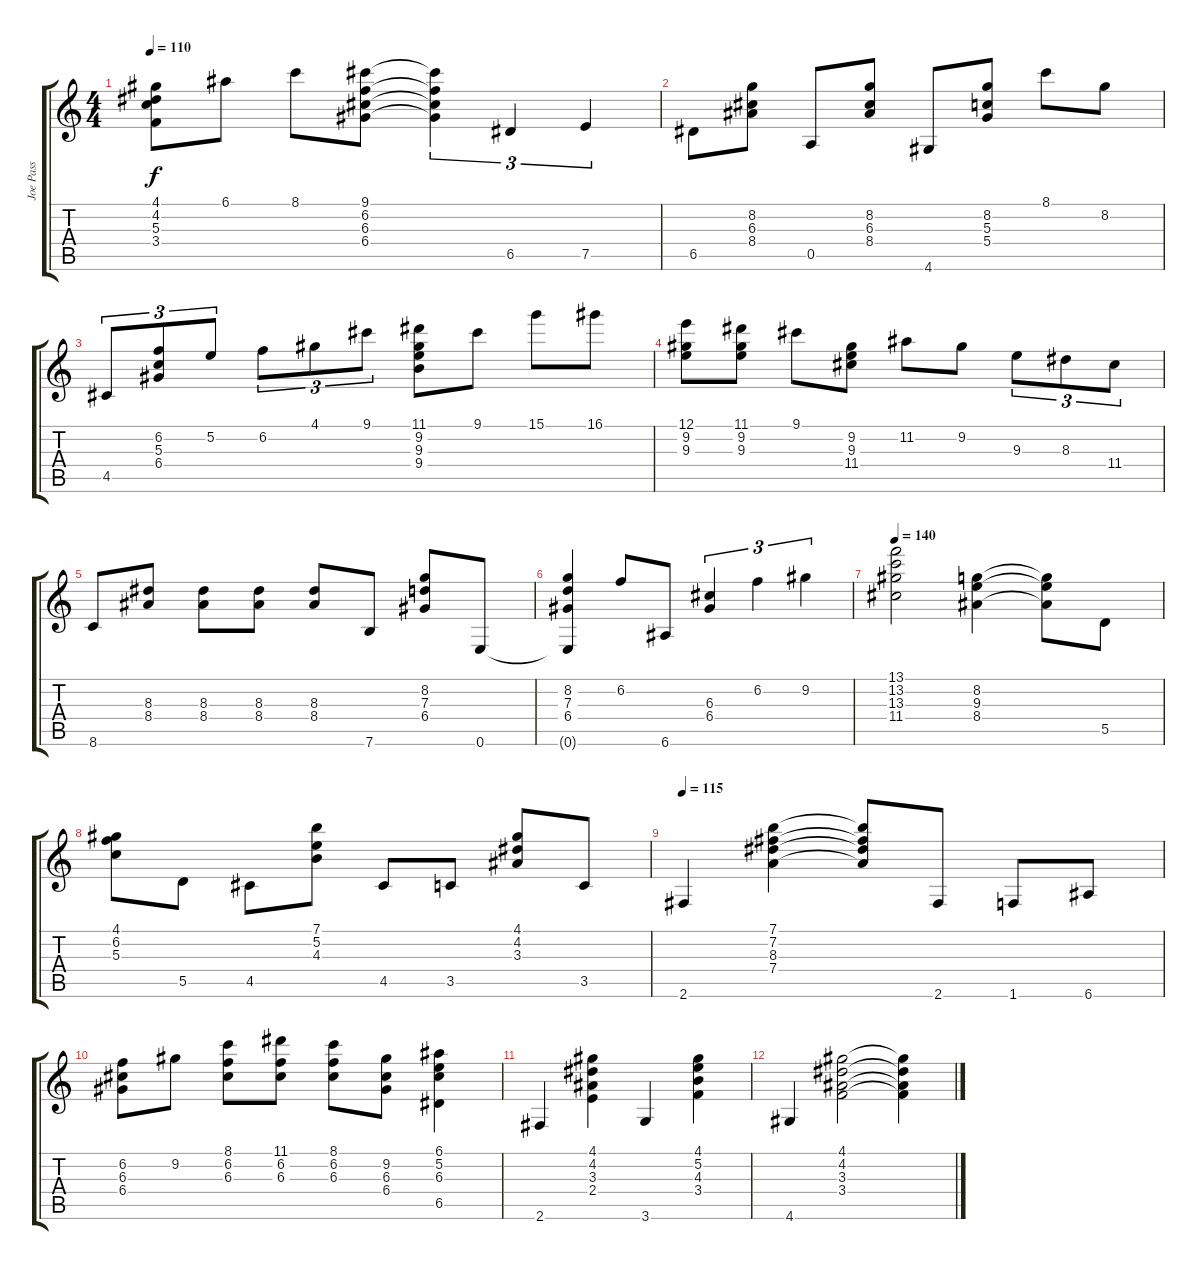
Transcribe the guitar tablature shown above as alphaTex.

\track ("Joe Pass" "Joe Pass") {instrument electricguitarjazz}
\staff {score tabs}
\tuning (E4 B3 G3 D3 A2 E2) {hide}
\ts (4 4)
\tempo 110
\clef g2
\ks c
(4.1 4.2 5.3 3.4).8{dy f} 6.1.8 8.1.8 (9.1 6.2 6.3 6.4).8 (9.1{t} 6.2{t} 6.3{t} 6.4{t}).4{tu (3 2)} 6.5.4{tu (3 2)} 7.5.4{tu (3 2)} |
6.5.8 (8.2 6.3 8.4).8 0.5.8 (8.2 6.3 8.4).8 4.6.8 (8.2 5.3 5.4).8 8.1.8 8.2.8 |
4.5.8{tu (3 2)} (6.2 5.3 6.4).8{tu (3 2)} 5.2.8{tu (3 2)} 6.2.8{tu (3 2)} 4.1.8{tu (3 2)} 9.1.8{tu (3 2)} (11.1 9.2 9.3 9.4).8 9.1.8 15.1.8 16.1.8 |
(12.1 9.2 9.3).8 (11.1 9.2 9.3).8 9.1.8 (9.2 9.3 11.4).8 11.2.8 9.2.8 9.3.8{tu (3 2)} 8.3.8{tu (3 2)} 11.4.8{tu (3 2)} |
8.6.8 (8.3 8.4).8 (8.3 8.4).8 (8.3 8.4).8 (8.3 8.4).8 7.6.8 (8.2 7.3 6.4).8 0.6.8 |
(8.2 7.3 6.4 0.6{t}).4 6.2.8 6.6.8 (6.3 6.4).4{tu (3 2)} 6.2.4{tu (3 2)} 9.2.4{tu (3 2)} |
\tempo 140
(13.1 13.2 13.3 11.4).2 (8.2 9.3 8.4).4 (8.2{t} 9.3{t} 8.4{t}).8 5.5.8 |
(4.1 6.2 5.3).8 5.5.8 4.5.8 (7.1 5.2 4.3).8 4.5.8 3.5.8 (4.1 4.2 3.3).8 3.5.8 |
\tempo 115
2.6.4 (7.1 7.2 8.3 7.4).4 (7.1{t} 7.2{t} 8.3{t} 7.4{t}).8 2.6.8 1.6.8 6.6.8 |
(6.2 6.3 6.4).8 9.2.8 (8.1 6.2 6.3).8 (11.1 6.2 6.3).8 (8.1 6.2 6.3).8 (9.2 6.3 6.4).8 (6.1 5.2 6.3 6.5).4 |
2.6.4 (4.1 4.2 3.3 2.4).4 3.6.4 (4.1 5.2 4.3 3.4).4 |
4.6.4 (4.1 4.2 3.3 3.4).2 (4.1{t} 4.2{t} 3.3{t} 3.4{t}).4
